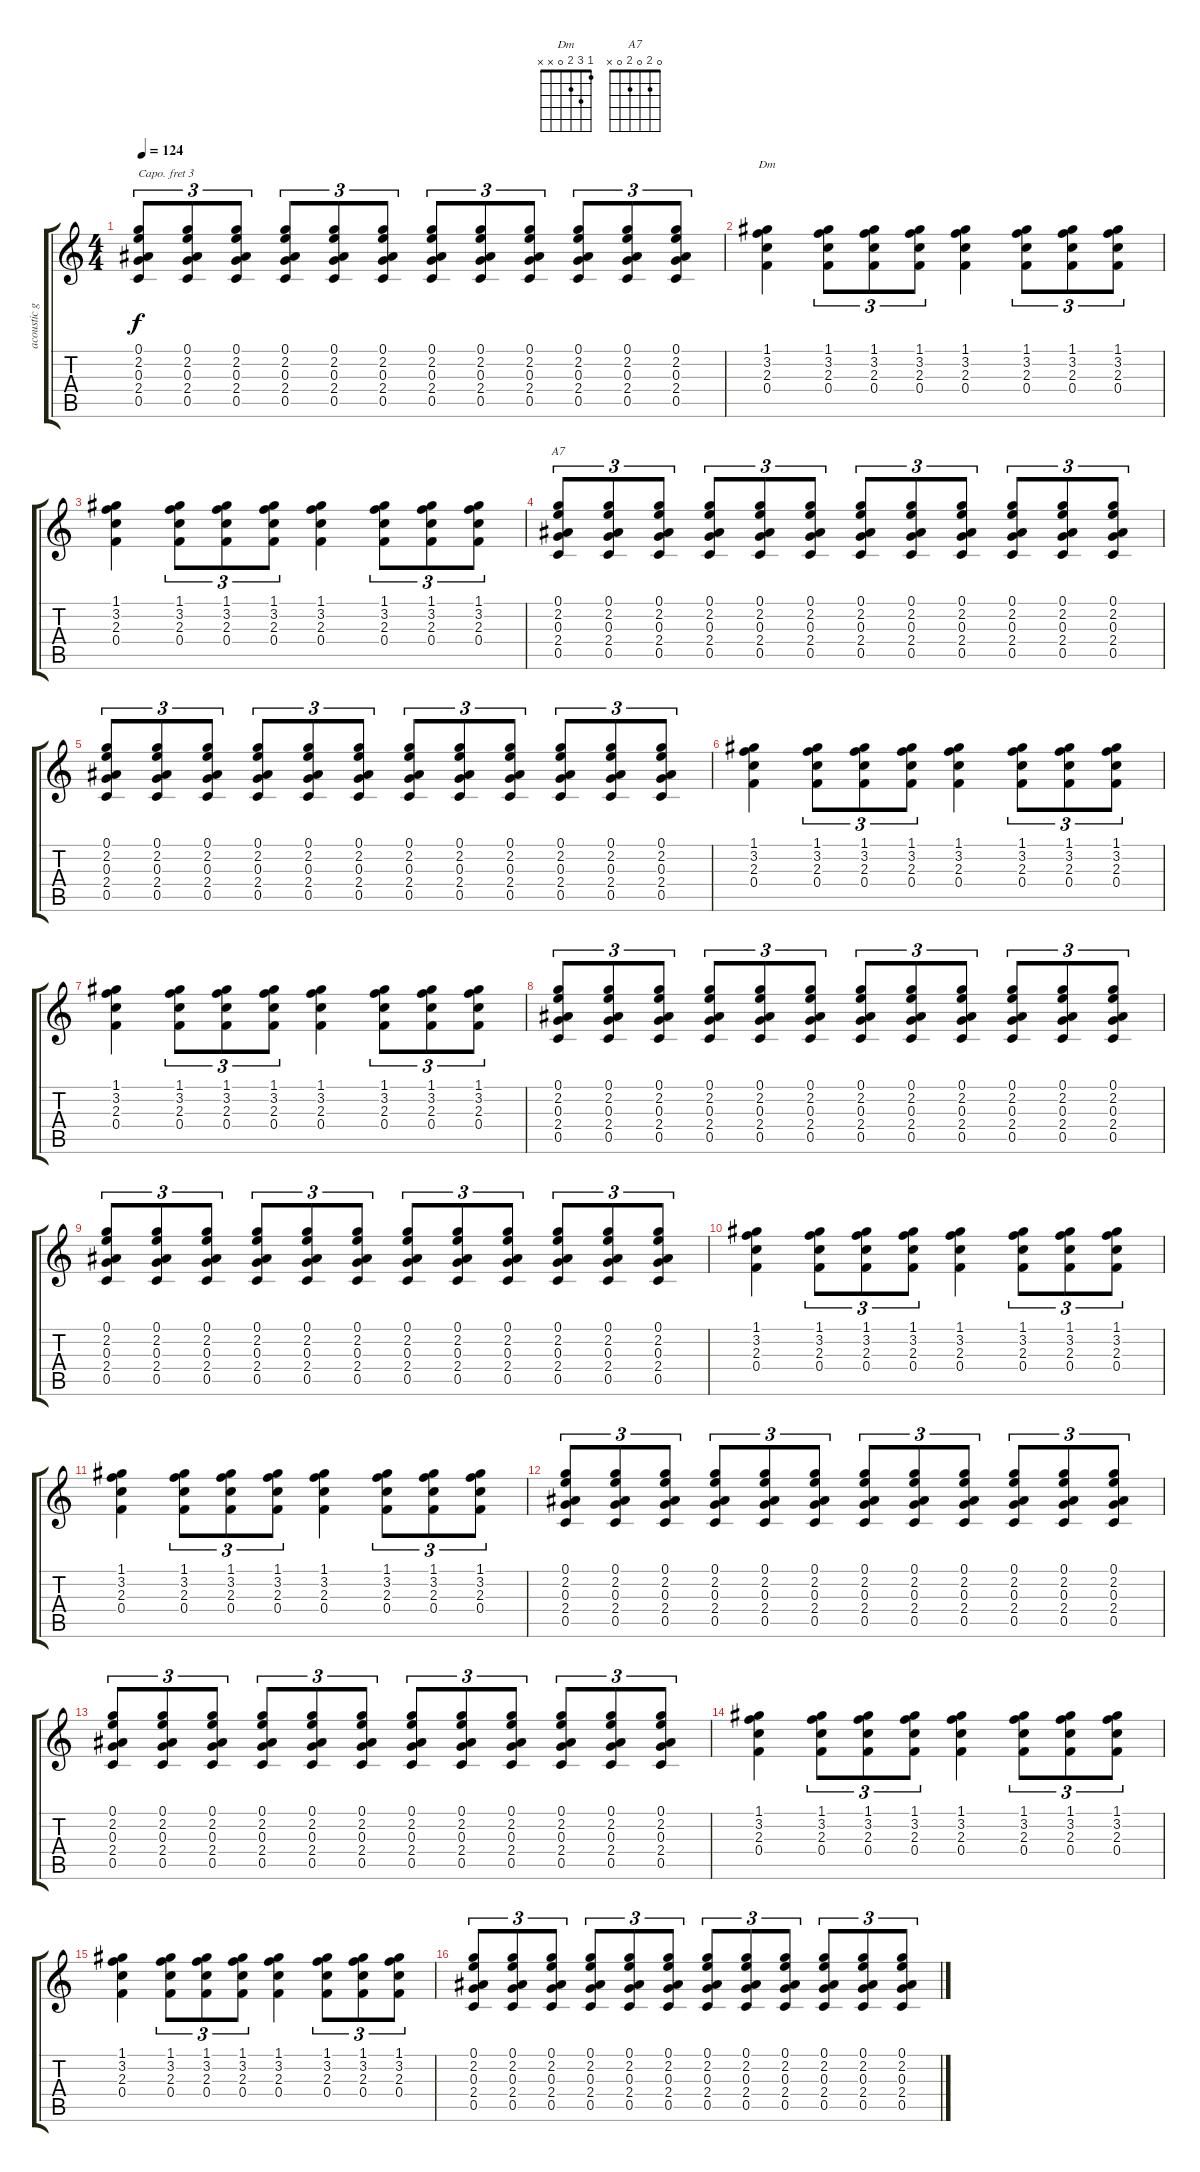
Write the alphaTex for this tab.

\track ("acoustic guitar capo 3" "acoustic g") {instrument acousticguitarsteel}
\staff {score tabs}
\capo 3
\tuning (E4 B3 G3 D3 A2 E2) {hide}
\chord ("Dm" 1 3 2 0 x x)
\chord ("A7" 0 2 0 2 0 x)
\ts (4 4)
\tempo 124
\clef g2
\ks c
(0.1 2.2 0.3 2.4 0.5).8{tu (3 2) dy f} (0.1 2.2 0.3 2.4 0.5).8{tu (3 2)} (0.1 2.2 0.3 2.4 0.5).8{tu (3 2)} (0.1 2.2 0.3 2.4 0.5).8{tu (3 2)} (0.1 2.2 0.3 2.4 0.5).8{tu (3 2)} (0.1 2.2 0.3 2.4 0.5).8{tu (3 2)} (0.1 2.2 0.3 2.4 0.5).8{tu (3 2)} (0.1 2.2 0.3 2.4 0.5).8{tu (3 2)} (0.1 2.2 0.3 2.4 0.5).8{tu (3 2)} (0.1 2.2 0.3 2.4 0.5).8{tu (3 2)} (0.1 2.2 0.3 2.4 0.5).8{tu (3 2)} (0.1 2.2 0.3 2.4 0.5).8{tu (3 2)} |
(1.1 3.2 2.3 0.4).4{ch "Dm"} (1.1 3.2 2.3 0.4).8{tu (3 2)} (1.1 3.2 2.3 0.4).8{tu (3 2)} (1.1 3.2 2.3 0.4).8{tu (3 2)} (1.1 3.2 2.3 0.4).4 (1.1 3.2 2.3 0.4).8{tu (3 2)} (1.1 3.2 2.3 0.4).8{tu (3 2)} (1.1 3.2 2.3 0.4).8{tu (3 2)} |
(1.1 3.2 2.3 0.4).4 (1.1 3.2 2.3 0.4).8{tu (3 2)} (1.1 3.2 2.3 0.4).8{tu (3 2)} (1.1 3.2 2.3 0.4).8{tu (3 2)} (1.1 3.2 2.3 0.4).4 (1.1 3.2 2.3 0.4).8{tu (3 2)} (1.1 3.2 2.3 0.4).8{tu (3 2)} (1.1 3.2 2.3 0.4).8{tu (3 2)} |
(0.1 2.2 0.3 2.4 0.5).8{tu (3 2) ch "A7"} (0.1 2.2 0.3 2.4 0.5).8{tu (3 2)} (0.1 2.2 0.3 2.4 0.5).8{tu (3 2)} (0.1 2.2 0.3 2.4 0.5).8{tu (3 2)} (0.1 2.2 0.3 2.4 0.5).8{tu (3 2)} (0.1 2.2 0.3 2.4 0.5).8{tu (3 2)} (0.1 2.2 0.3 2.4 0.5).8{tu (3 2)} (0.1 2.2 0.3 2.4 0.5).8{tu (3 2)} (0.1 2.2 0.3 2.4 0.5).8{tu (3 2)} (0.1 2.2 0.3 2.4 0.5).8{tu (3 2)} (0.1 2.2 0.3 2.4 0.5).8{tu (3 2)} (0.1 2.2 0.3 2.4 0.5).8{tu (3 2)} |
(0.1 2.2 0.3 2.4 0.5).8{tu (3 2)} (0.1 2.2 0.3 2.4 0.5).8{tu (3 2)} (0.1 2.2 0.3 2.4 0.5).8{tu (3 2)} (0.1 2.2 0.3 2.4 0.5).8{tu (3 2)} (0.1 2.2 0.3 2.4 0.5).8{tu (3 2)} (0.1 2.2 0.3 2.4 0.5).8{tu (3 2)} (0.1 2.2 0.3 2.4 0.5).8{tu (3 2)} (0.1 2.2 0.3 2.4 0.5).8{tu (3 2)} (0.1 2.2 0.3 2.4 0.5).8{tu (3 2)} (0.1 2.2 0.3 2.4 0.5).8{tu (3 2)} (0.1 2.2 0.3 2.4 0.5).8{tu (3 2)} (0.1 2.2 0.3 2.4 0.5).8{tu (3 2)} |
(1.1 3.2 2.3 0.4).4 (1.1 3.2 2.3 0.4).8{tu (3 2)} (1.1 3.2 2.3 0.4).8{tu (3 2)} (1.1 3.2 2.3 0.4).8{tu (3 2)} (1.1 3.2 2.3 0.4).4 (1.1 3.2 2.3 0.4).8{tu (3 2)} (1.1 3.2 2.3 0.4).8{tu (3 2)} (1.1 3.2 2.3 0.4).8{tu (3 2)} |
(1.1 3.2 2.3 0.4).4 (1.1 3.2 2.3 0.4).8{tu (3 2)} (1.1 3.2 2.3 0.4).8{tu (3 2)} (1.1 3.2 2.3 0.4).8{tu (3 2)} (1.1 3.2 2.3 0.4).4 (1.1 3.2 2.3 0.4).8{tu (3 2)} (1.1 3.2 2.3 0.4).8{tu (3 2)} (1.1 3.2 2.3 0.4).8{tu (3 2)} |
(0.1 2.2 0.3 2.4 0.5).8{tu (3 2)} (0.1 2.2 0.3 2.4 0.5).8{tu (3 2)} (0.1 2.2 0.3 2.4 0.5).8{tu (3 2)} (0.1 2.2 0.3 2.4 0.5).8{tu (3 2)} (0.1 2.2 0.3 2.4 0.5).8{tu (3 2)} (0.1 2.2 0.3 2.4 0.5).8{tu (3 2)} (0.1 2.2 0.3 2.4 0.5).8{tu (3 2)} (0.1 2.2 0.3 2.4 0.5).8{tu (3 2)} (0.1 2.2 0.3 2.4 0.5).8{tu (3 2)} (0.1 2.2 0.3 2.4 0.5).8{tu (3 2)} (0.1 2.2 0.3 2.4 0.5).8{tu (3 2)} (0.1 2.2 0.3 2.4 0.5).8{tu (3 2)} |
(0.1 2.2 0.3 2.4 0.5).8{tu (3 2)} (0.1 2.2 0.3 2.4 0.5).8{tu (3 2)} (0.1 2.2 0.3 2.4 0.5).8{tu (3 2)} (0.1 2.2 0.3 2.4 0.5).8{tu (3 2)} (0.1 2.2 0.3 2.4 0.5).8{tu (3 2)} (0.1 2.2 0.3 2.4 0.5).8{tu (3 2)} (0.1 2.2 0.3 2.4 0.5).8{tu (3 2)} (0.1 2.2 0.3 2.4 0.5).8{tu (3 2)} (0.1 2.2 0.3 2.4 0.5).8{tu (3 2)} (0.1 2.2 0.3 2.4 0.5).8{tu (3 2)} (0.1 2.2 0.3 2.4 0.5).8{tu (3 2)} (0.1 2.2 0.3 2.4 0.5).8{tu (3 2)} |
(1.1 3.2 2.3 0.4).4 (1.1 3.2 2.3 0.4).8{tu (3 2)} (1.1 3.2 2.3 0.4).8{tu (3 2)} (1.1 3.2 2.3 0.4).8{tu (3 2)} (1.1 3.2 2.3 0.4).4 (1.1 3.2 2.3 0.4).8{tu (3 2)} (1.1 3.2 2.3 0.4).8{tu (3 2)} (1.1 3.2 2.3 0.4).8{tu (3 2)} |
(1.1 3.2 2.3 0.4).4 (1.1 3.2 2.3 0.4).8{tu (3 2)} (1.1 3.2 2.3 0.4).8{tu (3 2)} (1.1 3.2 2.3 0.4).8{tu (3 2)} (1.1 3.2 2.3 0.4).4 (1.1 3.2 2.3 0.4).8{tu (3 2)} (1.1 3.2 2.3 0.4).8{tu (3 2)} (1.1 3.2 2.3 0.4).8{tu (3 2)} |
(0.1 2.2 0.3 2.4 0.5).8{tu (3 2)} (0.1 2.2 0.3 2.4 0.5).8{tu (3 2)} (0.1 2.2 0.3 2.4 0.5).8{tu (3 2)} (0.1 2.2 0.3 2.4 0.5).8{tu (3 2)} (0.1 2.2 0.3 2.4 0.5).8{tu (3 2)} (0.1 2.2 0.3 2.4 0.5).8{tu (3 2)} (0.1 2.2 0.3 2.4 0.5).8{tu (3 2)} (0.1 2.2 0.3 2.4 0.5).8{tu (3 2)} (0.1 2.2 0.3 2.4 0.5).8{tu (3 2)} (0.1 2.2 0.3 2.4 0.5).8{tu (3 2)} (0.1 2.2 0.3 2.4 0.5).8{tu (3 2)} (0.1 2.2 0.3 2.4 0.5).8{tu (3 2)} |
(0.1 2.2 0.3 2.4 0.5).8{tu (3 2)} (0.1 2.2 0.3 2.4 0.5).8{tu (3 2)} (0.1 2.2 0.3 2.4 0.5).8{tu (3 2)} (0.1 2.2 0.3 2.4 0.5).8{tu (3 2)} (0.1 2.2 0.3 2.4 0.5).8{tu (3 2)} (0.1 2.2 0.3 2.4 0.5).8{tu (3 2)} (0.1 2.2 0.3 2.4 0.5).8{tu (3 2)} (0.1 2.2 0.3 2.4 0.5).8{tu (3 2)} (0.1 2.2 0.3 2.4 0.5).8{tu (3 2)} (0.1 2.2 0.3 2.4 0.5).8{tu (3 2)} (0.1 2.2 0.3 2.4 0.5).8{tu (3 2)} (0.1 2.2 0.3 2.4 0.5).8{tu (3 2)} |
(1.1 3.2 2.3 0.4).4 (1.1 3.2 2.3 0.4).8{tu (3 2)} (1.1 3.2 2.3 0.4).8{tu (3 2)} (1.1 3.2 2.3 0.4).8{tu (3 2)} (1.1 3.2 2.3 0.4).4 (1.1 3.2 2.3 0.4).8{tu (3 2)} (1.1 3.2 2.3 0.4).8{tu (3 2)} (1.1 3.2 2.3 0.4).8{tu (3 2)} |
(1.1 3.2 2.3 0.4).4 (1.1 3.2 2.3 0.4).8{tu (3 2)} (1.1 3.2 2.3 0.4).8{tu (3 2)} (1.1 3.2 2.3 0.4).8{tu (3 2)} (1.1 3.2 2.3 0.4).4 (1.1 3.2 2.3 0.4).8{tu (3 2)} (1.1 3.2 2.3 0.4).8{tu (3 2)} (1.1 3.2 2.3 0.4).8{tu (3 2)} |
(0.1 2.2 0.3 2.4 0.5).8{tu (3 2)} (0.1 2.2 0.3 2.4 0.5).8{tu (3 2)} (0.1 2.2 0.3 2.4 0.5).8{tu (3 2)} (0.1 2.2 0.3 2.4 0.5).8{tu (3 2)} (0.1 2.2 0.3 2.4 0.5).8{tu (3 2)} (0.1 2.2 0.3 2.4 0.5).8{tu (3 2)} (0.1 2.2 0.3 2.4 0.5).8{tu (3 2)} (0.1 2.2 0.3 2.4 0.5).8{tu (3 2)} (0.1 2.2 0.3 2.4 0.5).8{tu (3 2)} (0.1 2.2 0.3 2.4 0.5).8{tu (3 2)} (0.1 2.2 0.3 2.4 0.5).8{tu (3 2)} (0.1 2.2 0.3 2.4 0.5).8{tu (3 2)}
